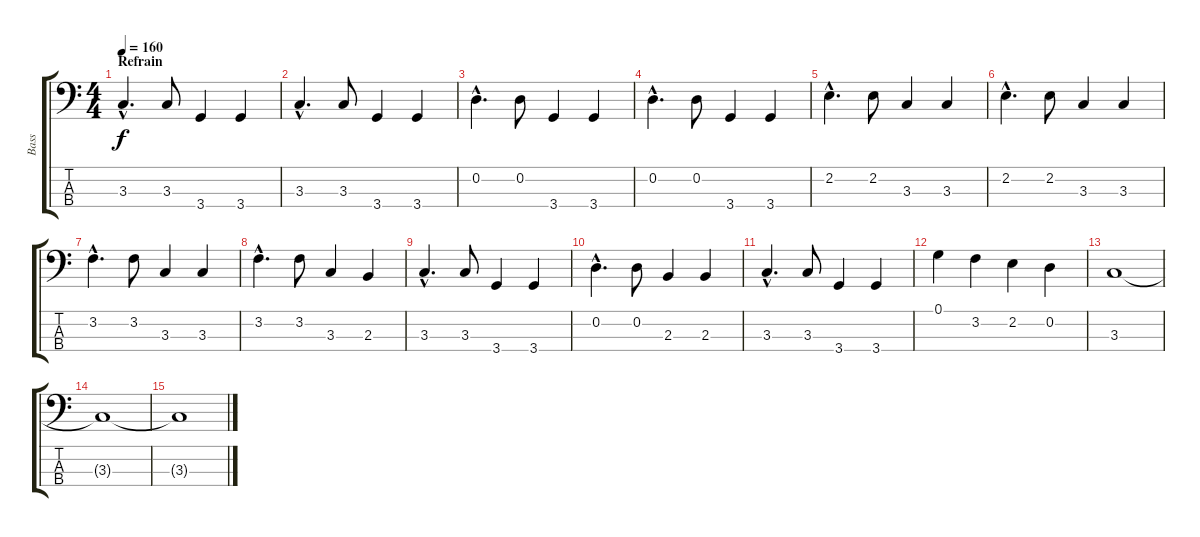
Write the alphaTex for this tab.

\track ("Bass" "Bass") {instrument electricbassfinger}
\staff {score tabs}
\tuning (G2 D2 A1 E1) {hide}
\ts (4 4)
\section ("" "Refrain")
\tempo 160
\clef f4
\ks c
3.3{hac}.4{d dy f} 3.3.8 3.4.4 3.4.4 |
3.3{hac}.4{d} 3.3.8 3.4.4 3.4.4 |
0.2{hac}.4{d} 0.2.8 3.4.4 3.4.4 |
0.2{hac}.4{d} 0.2.8 3.4.4 3.4.4 |
2.2{hac}.4{d} 2.2.8 3.3.4 3.3.4 |
2.2{hac}.4{d} 2.2.8 3.3.4 3.3.4 |
3.2{hac}.4{d} 3.2.8 3.3.4 3.3.4 |
3.2{hac}.4{d} 3.2.8 3.3.4 2.3.4 |
3.3{hac}.4{d} 3.3.8 3.4.4 3.4.4 |
0.2{hac}.4{d} 0.2.8 2.3.4 2.3.4 |
3.3{hac}.4{d} 3.3.8 3.4.4 3.4.4 |
0.1.4 3.2.4 2.2.4 0.2.4 |
3.3.1 |
3.3{t}.1 |
3.3{t}.1
